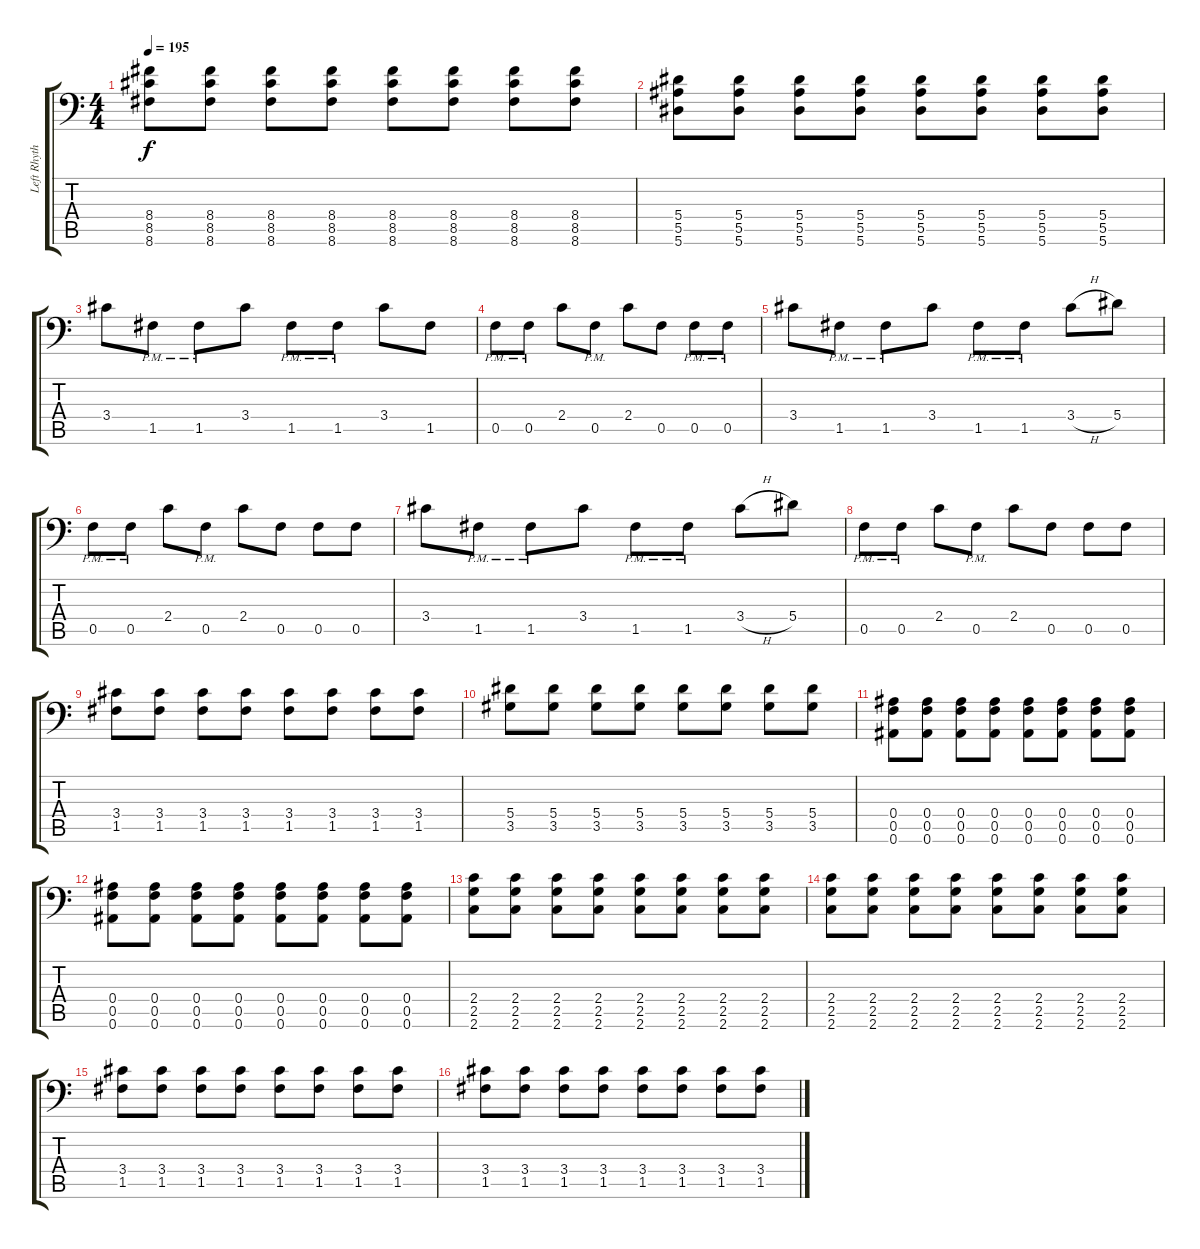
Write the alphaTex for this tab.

\track ("Left Rhythm" "Left Rhyth") {instrument distortionguitar}
\staff {score tabs}
\tuning (C4 G3 Eb3 Bb2 F2 Bb1) {hide}
\ts (4 4)
\tempo 195
\clef f4
\ks c
(8.4 8.5 8.6).8{dy f} (8.4 8.5 8.6).8 (8.4 8.5 8.6).8 (8.4 8.5 8.6).8 (8.4 8.5 8.6).8 (8.4 8.5 8.6).8 (8.4 8.5 8.6).8 (8.4 8.5 8.6).8 |
(5.4 5.5 5.6).8 (5.4 5.5 5.6).8 (5.4 5.5 5.6).8 (5.4 5.5 5.6).8 (5.4 5.5 5.6).8 (5.4 5.5 5.6).8 (5.4 5.5 5.6).8 (5.4 5.5 5.6).8 |
3.4.8 1.5{pm}.8 1.5{pm}.8 3.4.8 1.5{pm}.8 1.5{pm}.8 3.4.8 1.5.8 |
0.5{pm}.8 0.5{pm}.8 2.4.8 0.5{pm}.8 2.4.8 0.5.8 0.5{pm}.8 0.5{pm}.8 |
3.4.8 1.5{pm}.8 1.5{pm}.8 3.4.8 1.5{pm}.8 1.5{pm}.8 3.4{h}.8 5.4.8 |
0.5{pm}.8 0.5{pm}.8 2.4.8 0.5{pm}.8 2.4.8 0.5.8 0.5.8 0.5.8 |
3.4.8 1.5{pm}.8 1.5{pm}.8 3.4.8 1.5{pm}.8 1.5{pm}.8 3.4{h}.8 5.4.8 |
0.5{pm}.8 0.5{pm}.8 2.4.8 0.5{pm}.8 2.4.8 0.5.8 0.5.8 0.5.8 |
(3.4 1.5).8 (3.4 1.5).8 (3.4 1.5).8 (3.4 1.5).8 (3.4 1.5).8 (3.4 1.5).8 (3.4 1.5).8 (3.4 1.5).8 |
(5.4 3.5).8 (5.4 3.5).8 (5.4 3.5).8 (5.4 3.5).8 (5.4 3.5).8 (5.4 3.5).8 (5.4 3.5).8 (5.4 3.5).8 |
(0.4 0.5 0.6).8 (0.4 0.5 0.6).8 (0.4 0.5 0.6).8 (0.4 0.5 0.6).8 (0.4 0.5 0.6).8 (0.4 0.5 0.6).8 (0.4 0.5 0.6).8 (0.4 0.5 0.6).8 |
(0.4 0.5 0.6).8 (0.4 0.5 0.6).8 (0.4 0.5 0.6).8 (0.4 0.5 0.6).8 (0.4 0.5 0.6).8 (0.4 0.5 0.6).8 (0.4 0.5 0.6).8 (0.4 0.5 0.6).8 |
(2.4 2.5 2.6).8 (2.4 2.5 2.6).8 (2.4 2.5 2.6).8 (2.4 2.5 2.6).8 (2.4 2.5 2.6).8 (2.4 2.5 2.6).8 (2.4 2.5 2.6).8 (2.4 2.5 2.6).8 |
(2.4 2.5 2.6).8 (2.4 2.5 2.6).8 (2.4 2.5 2.6).8 (2.4 2.5 2.6).8 (2.4 2.5 2.6).8 (2.4 2.5 2.6).8 (2.4 2.5 2.6).8 (2.4 2.5 2.6).8 |
(3.4 1.5).8 (3.4 1.5).8 (3.4 1.5).8 (3.4 1.5).8 (3.4 1.5).8 (3.4 1.5).8 (3.4 1.5).8 (3.4 1.5).8 |
(3.4 1.5).8 (3.4 1.5).8 (3.4 1.5).8 (3.4 1.5).8 (3.4 1.5).8 (3.4 1.5).8 (3.4 1.5).8 (3.4 1.5).8
